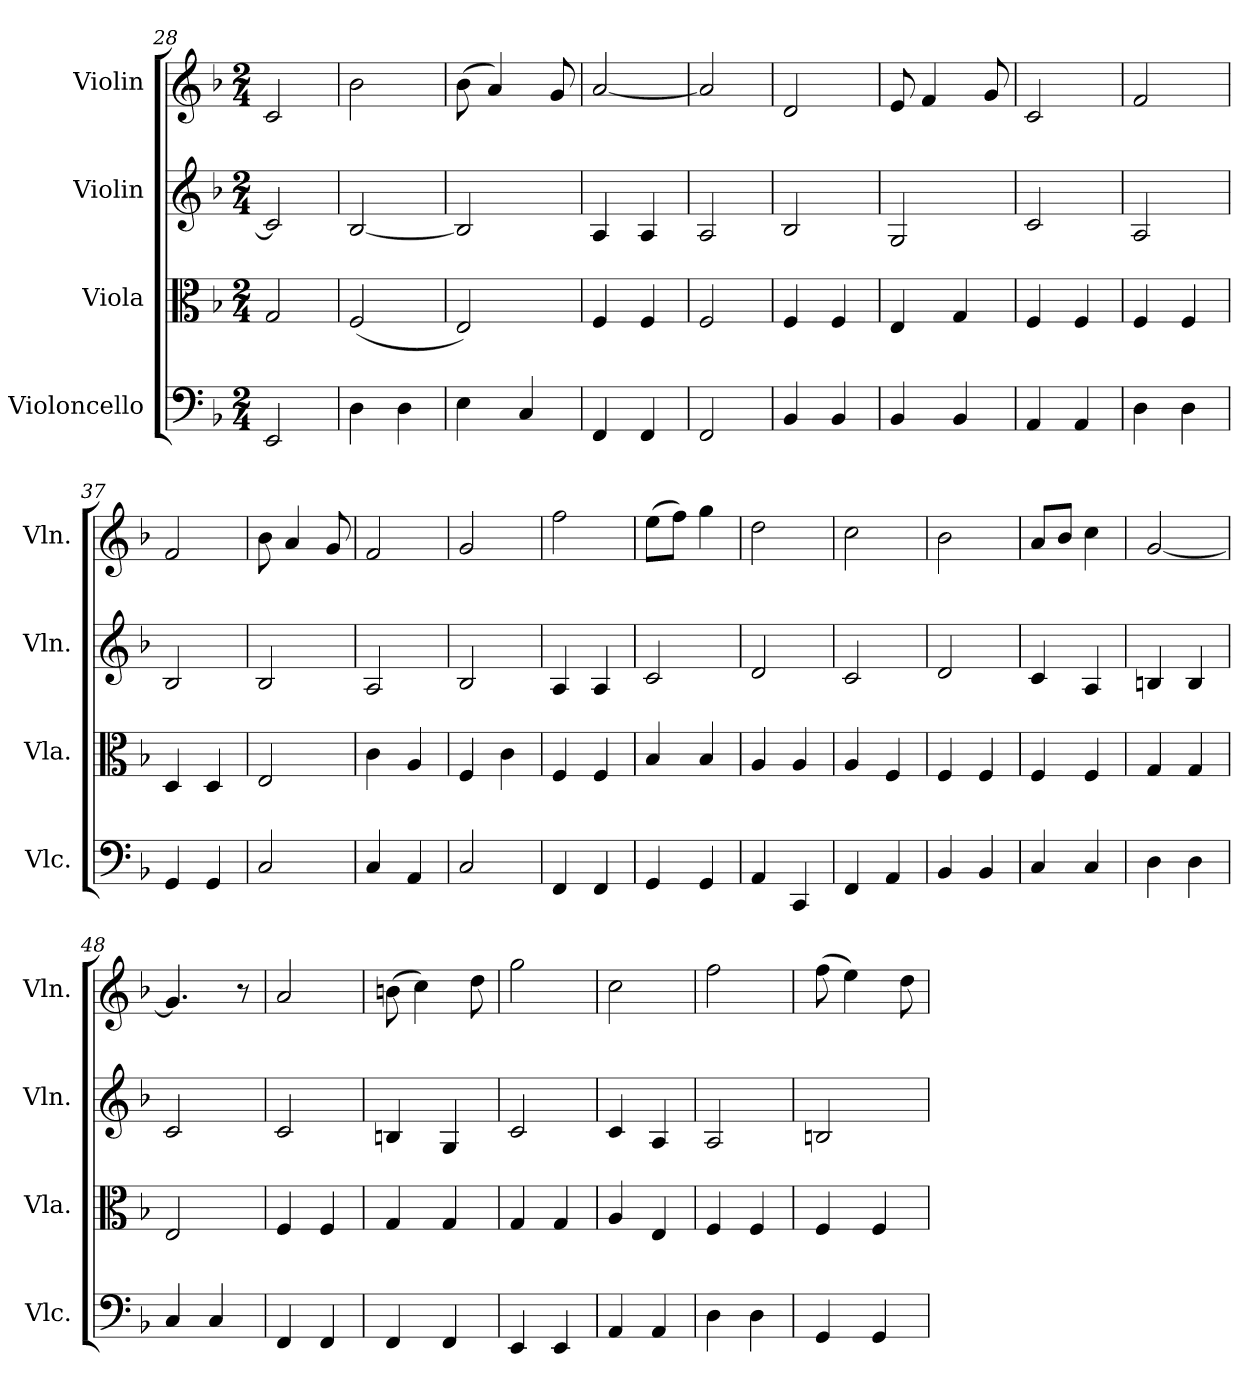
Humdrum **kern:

**kern	**kern	**kern	**kern
*part4	*part3	*part2	*part1
*staff4	*staff3	*staff2	*staff1
*I"Violoncello	*I"Viola	*I"Violin	*I"Violin
*I'Vlc.	*I'Vla.	*I'Vln.	*I'Vln.
*clefF4	*clefC3	*clefG2	*clefG2
*k[b-]	*k[b-]	*k[b-]	*k[b-]
*M2/4	*M2/4	*M2/4	*M2/4
=28	=28	=28	=28
2EE/	2G/	2c/]	2c/
=29	=29	=29	=29
4D\	(2F/	[2B-/	2b-\
4D\	.	.	.
=30	=30	=30	=30
4E\	2E/)	2B-/]	(8b-\
.	.	.	4a/)
4C/	.	.	.
.	.	.	8g/
=31	=31	=31	=31
4FF/	4F/	4A/	[2a/
4FF/	4F/	4A/	.
=32	=32	=32	=32
2FF/	2F/	2A/	2a/]
=33	=33	=33	=33
4BB-/	4F/	2B-/	2d/
4BB-/	4F/	.	.
!!LO:PB:g=z
=34	=34	=34	=34
4BB-/	4E/	2G/	8e/
.	.	.	4f/
4BB-/	4G/	.	.
.	.	.	8g/
=35	=35	=35	=35
4AA/	4F/	2c/	2c/
4AA/	4F/	.	.
=36	=36	=36	=36
4D\	4F/	2A/	2f/
4D\	4F/	.	.
=37	=37	=37	=37
4GG/	4D/	2B-/	2f/
4GG/	4D/	.	.
=38	=38	=38	=38
2C/	2E/	2B-/	8b-\
.	.	.	4a/
.	.	.	8g/
=39	=39	=39	=39
4C/	4c\	2A/	2f/
4AA/	4A/	.	.
=40	=40	=40	=40
2C/	4F/	2B-/	2g/
.	4c\	.	.
=41	=41	=41	=41
4FF/	4F/	4A/	2ff\
4FF/	4F/	4A/	.
=42	=42	=42	=42
4GG/	4B-/	2c/	(8ee\L
.	.	.	8ff\J)
4GG/	4B-/	.	4gg\
=43	=43	=43	=43
4AA/	4A/	2d/	2dd\
4CC/	4A/	.	.
=44	=44	=44	=44
4FF/	4A/	2c/	2cc\
4AA/	4F/	.	.
=45	=45	=45	=45
4BB-/	4F/	2d/	2b-\
4BB-/	4F/	.	.
!!LO:LB:g=z
=46	=46	=46	=46
4C/	4F/	4c/	8a/L
.	.	.	8b-/J
4C/	4F/	4A/	4cc\
=47	=47	=47	=47
4D\	4G/	4Bn/	[2g/
4D\	4G/	4B/	.
=48	=48	=48	=48
4C/	2E/	2c/	4.g/]
4C/	.	.	.
.	.	.	8r
=49	=49	=49	=49
4FF/	4F/	2c/	2a/
4FF/	4F/	.	.
=50	=50	=50	=50
4FF/	4G/	4Bn/	(8bn\
.	.	.	4cc\)
4FF/	4G/	4G/	.
.	.	.	8dd\
=51	=51	=51	=51
4EE/	4G/	2c/	2gg\
4EE/	4G/	.	.
=52	=52	=52	=52
4AA/	4A/	4c/	2cc\
4AA/	4E/	4A/	.
=53	=53	=53	=53
4D\	4F/	2A/	2ff\
4D\	4F/	.	.
=54	=54	=54	=54
4GG/	4F/	2Bn/	(8ff\
.	.	.	4ee\)
4GG/	4F/	.	.
.	.	.	8dd\
=	=	=	=
*-	*-	*-	*-
